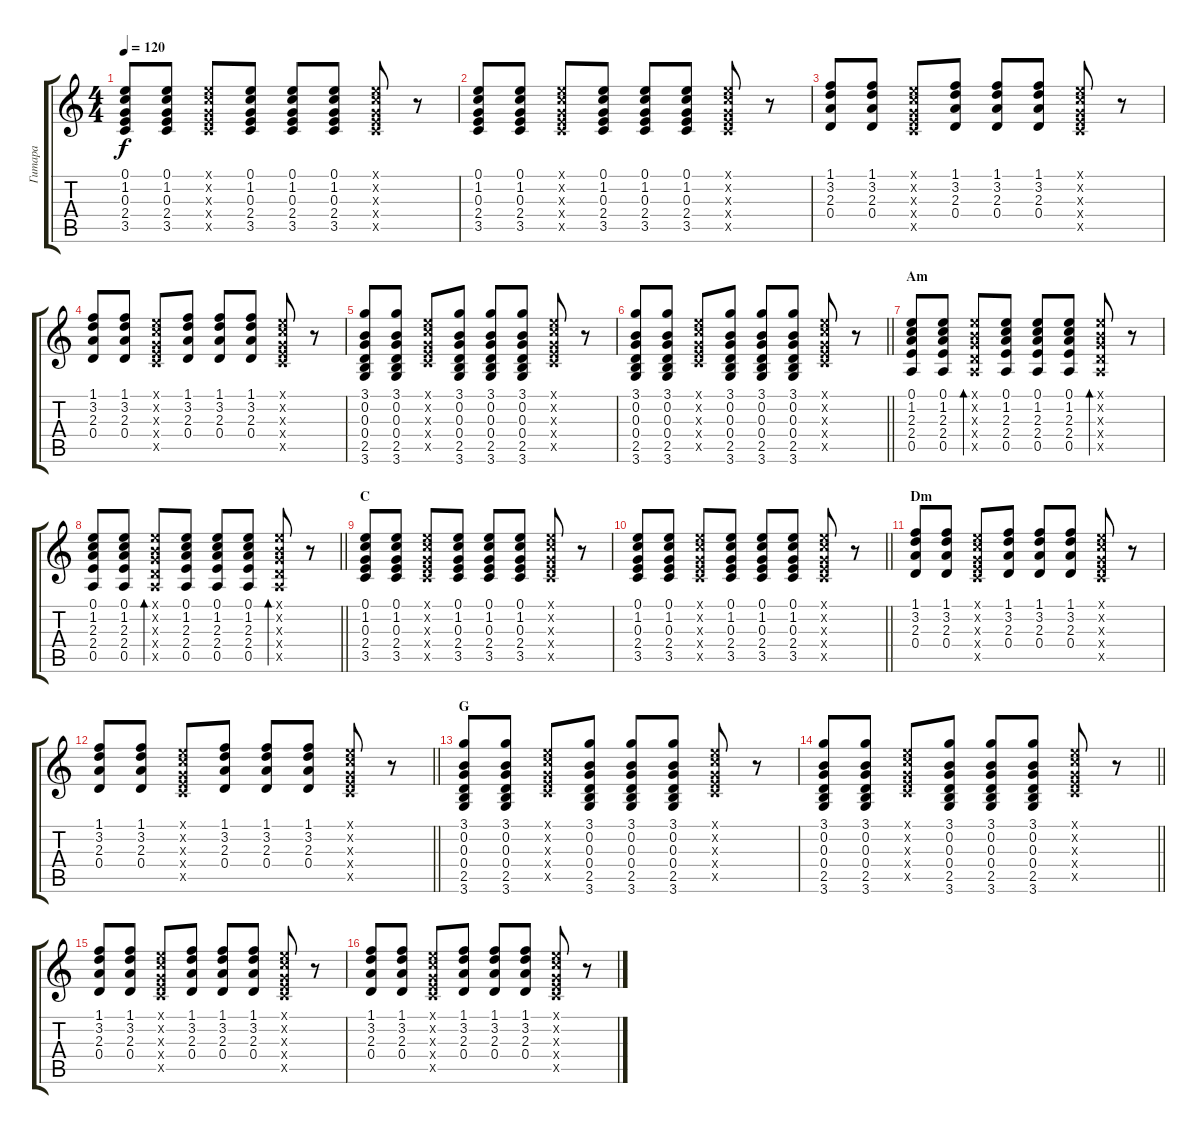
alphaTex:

\track ("Гитара" "Гитара") {solo instrument acousticguitarsteel}
\staff {score tabs}
\tuning (E4 B3 G3 D3 A2 E2) {hide}
\ts (4 4)
\tempo 120
\clef g2
\ks c
(0.1 1.2 0.3 2.4 3.5).8{dy f} (0.1 1.2 0.3 2.4 3.5).8 (0.1{x} 1.2{x} 0.3{x} 2.4{x} 3.5{x}).8 (0.1 1.2 0.3 2.4 3.5).8 (0.1 1.2 0.3 2.4 3.5).8 (0.1 1.2 0.3 2.4 3.5).8 (0.1{x} 1.2{x} 0.3{x} 2.4{x} 3.5{x}).8 r.8 |
(0.1 1.2 0.3 2.4 3.5).8 (0.1 1.2 0.3 2.4 3.5).8 (0.1{x} 1.2{x} 0.3{x} 2.4{x} 3.5{x}).8 (0.1 1.2 0.3 2.4 3.5).8 (0.1 1.2 0.3 2.4 3.5).8 (0.1 1.2 0.3 2.4 3.5).8 (0.1{x} 1.2{x} 0.3{x} 2.4{x} 3.5{x}).8 r.8 |
(1.1 3.2 2.3 0.4).8 (1.1 3.2 2.3 0.4).8 (0.1{x} 1.2{x} 0.3{x} 2.4{x} 3.5{x}).8 (1.1 3.2 2.3 0.4).8 (1.1 3.2 2.3 0.4).8 (1.1 3.2 2.3 0.4).8 (0.1{x} 1.2{x} 0.3{x} 2.4{x} 3.5{x}).8 r.8 |
(1.1 3.2 2.3 0.4).8 (1.1 3.2 2.3 0.4).8 (0.1{x} 1.2{x} 0.3{x} 2.4{x} 3.5{x}).8 (1.1 3.2 2.3 0.4).8 (1.1 3.2 2.3 0.4).8 (1.1 3.2 2.3 0.4).8 (0.1{x} 1.2{x} 0.3{x} 2.4{x} 3.5{x}).8 r.8 |
(3.1 0.2 0.3 0.4 2.5 3.6).8 (3.1 0.2 0.3 0.4 2.5 3.6).8 (0.1{x} 1.2{x} 0.3{x} 2.4{x} 3.5{x}).8 (3.1 0.2 0.3 0.4 2.5 3.6).8 (3.1 0.2 0.3 0.4 2.5 3.6).8 (3.1 0.2 0.3 0.4 2.5 3.6).8 (0.1{x} 1.2{x} 0.3{x} 2.4{x} 3.5{x}).8 r.8 |
\barLineRight lightlight
(3.1 0.2 0.3 0.4 2.5 3.6).8 (3.1 0.2 0.3 0.4 2.5 3.6).8 (0.1{x} 1.2{x} 0.3{x} 2.4{x} 3.5{x}).8 (3.1 0.2 0.3 0.4 2.5 3.6).8 (3.1 0.2 0.3 0.4 2.5 3.6).8 (3.1 0.2 0.3 0.4 2.5 3.6).8 (0.1{x} 1.2{x} 0.3{x} 2.4{x} 3.5{x}).8 r.8 |
\section ("" "Am")
(0.1 1.2 2.3 2.4 0.5).8 (0.1 1.2 2.3 2.4 0.5).8 (0.1{x} 0.2{x} 0.3{x} 0.4{x} 0.5{x}).8{bd 30} (0.1 1.2 2.3 2.4 0.5).8 (0.1 1.2 2.3 2.4 0.5).8 (0.1 1.2 2.3 2.4 0.5).8 (0.1{x} 0.2{x} 0.3{x} 0.4{x} 0.5{x}).8{bd 30} r.8 |
\barLineRight lightlight
(0.1 1.2 2.3 2.4 0.5).8 (0.1 1.2 2.3 2.4 0.5).8 (0.1{x} 0.2{x} 0.3{x} 0.4{x} 0.5{x}).8{bd 30} (0.1 1.2 2.3 2.4 0.5).8 (0.1 1.2 2.3 2.4 0.5).8 (0.1 1.2 2.3 2.4 0.5).8 (0.1{x} 0.2{x} 0.3{x} 0.4{x} 0.5{x}).8{bd 30} r.8 |
\section ("" "C")
(0.1 1.2 0.3 2.4 3.5).8 (0.1 1.2 0.3 2.4 3.5).8 (0.1{x} 1.2{x} 0.3{x} 2.4{x} 3.5{x}).8 (0.1 1.2 0.3 2.4 3.5).8 (0.1 1.2 0.3 2.4 3.5).8 (0.1 1.2 0.3 2.4 3.5).8 (0.1{x} 1.2{x} 0.3{x} 2.4{x} 3.5{x}).8 r.8 |
\barLineRight lightlight
(0.1 1.2 0.3 2.4 3.5).8 (0.1 1.2 0.3 2.4 3.5).8 (0.1{x} 1.2{x} 0.3{x} 2.4{x} 3.5{x}).8 (0.1 1.2 0.3 2.4 3.5).8 (0.1 1.2 0.3 2.4 3.5).8 (0.1 1.2 0.3 2.4 3.5).8 (0.1{x} 1.2{x} 0.3{x} 2.4{x} 3.5{x}).8 r.8 |
\section ("" "Dm")
(1.1 3.2 2.3 0.4).8 (1.1 3.2 2.3 0.4).8 (0.1{x} 1.2{x} 0.3{x} 2.4{x} 3.5{x}).8 (1.1 3.2 2.3 0.4).8 (1.1 3.2 2.3 0.4).8 (1.1 3.2 2.3 0.4).8 (0.1{x} 1.2{x} 0.3{x} 2.4{x} 3.5{x}).8 r.8 |
\barLineRight lightlight
(1.1 3.2 2.3 0.4).8 (1.1 3.2 2.3 0.4).8 (0.1{x} 1.2{x} 0.3{x} 2.4{x} 3.5{x}).8 (1.1 3.2 2.3 0.4).8 (1.1 3.2 2.3 0.4).8 (1.1 3.2 2.3 0.4).8 (0.1{x} 1.2{x} 0.3{x} 2.4{x} 3.5{x}).8 r.8 |
\section ("" "G")
(3.1 0.2 0.3 0.4 2.5 3.6).8 (3.1 0.2 0.3 0.4 2.5 3.6).8 (0.1{x} 1.2{x} 0.3{x} 2.4{x} 3.5{x}).8 (3.1 0.2 0.3 0.4 2.5 3.6).8 (3.1 0.2 0.3 0.4 2.5 3.6).8 (3.1 0.2 0.3 0.4 2.5 3.6).8 (0.1{x} 1.2{x} 0.3{x} 2.4{x} 3.5{x}).8 r.8 |
\barLineRight lightlight
(3.1 0.2 0.3 0.4 2.5 3.6).8 (3.1 0.2 0.3 0.4 2.5 3.6).8 (0.1{x} 1.2{x} 0.3{x} 2.4{x} 3.5{x}).8 (3.1 0.2 0.3 0.4 2.5 3.6).8 (3.1 0.2 0.3 0.4 2.5 3.6).8 (3.1 0.2 0.3 0.4 2.5 3.6).8 (0.1{x} 1.2{x} 0.3{x} 2.4{x} 3.5{x}).8 r.8 |
(1.1 3.2 2.3 0.4).8 (1.1 3.2 2.3 0.4).8 (0.1{x} 1.2{x} 0.3{x} 2.4{x} 3.5{x}).8 (1.1 3.2 2.3 0.4).8 (1.1 3.2 2.3 0.4).8 (1.1 3.2 2.3 0.4).8 (0.1{x} 1.2{x} 0.3{x} 2.4{x} 3.5{x}).8 r.8 |
(1.1 3.2 2.3 0.4).8 (1.1 3.2 2.3 0.4).8 (0.1{x} 1.2{x} 0.3{x} 2.4{x} 3.5{x}).8 (1.1 3.2 2.3 0.4).8 (1.1 3.2 2.3 0.4).8 (1.1 3.2 2.3 0.4).8 (0.1{x} 1.2{x} 0.3{x} 2.4{x} 3.5{x}).8 r.8
